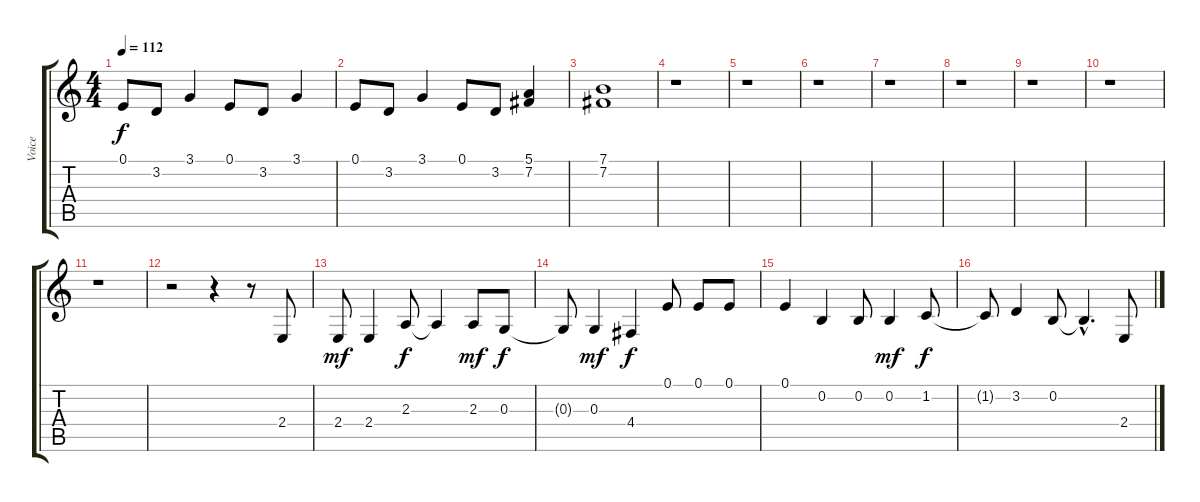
\track ("Voice" "Voice") {instrument lead6voice}
\staff {score tabs}
\tuning (E4 B3 G3 D3 A2 E2) {hide}
\ts (4 4)
\tempo 112
\clef g2
\ks c
0.1.8{dy f} 3.2.8 3.1.4 0.1.8 3.2.8 3.1.4 |
0.1.8 3.2.8 3.1.4 0.1.8 3.2.8 (5.1 7.2).4 |
(7.1 7.2).1 |
r.1 |
r.1 |
r.1 |
r.1 |
r.1 |
r.1 |
r.1 |
r.1 |
r.2 r.4 r.8 2.4.8 |
2.4.8{dy mf} 2.4.4 2.3.8{dy f} 2.3{t}.4 2.3.8{dy mf} 0.3.8{dy f} |
0.3{t}.8 0.3.4{dy mf} 4.4.4{dy f} 0.1.8 0.1.8 0.1.8 |
0.1.4 0.2.4 0.2.8 0.2.4{dy mf} 1.2.8{dy f} |
1.2{t}.8 3.2.4 0.2.8 0.2{hac t}.4{d} 2.4.8
